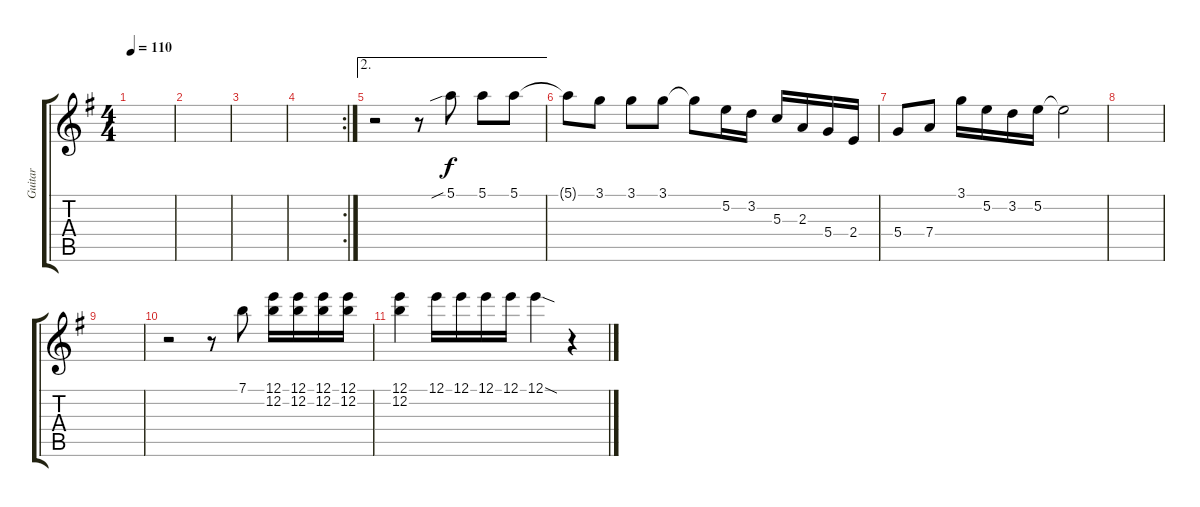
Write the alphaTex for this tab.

\track ("Guitar" "Guitar") {instrument acousticguitarsteel}
\staff {score tabs}
\tuning (E4 B3 G3 D3 A2 E2) {hide}
\ts (4 4)
\tempo 110
\clef g2
\ks eminor
|
|
|
\rc 2
|
\ae 2
r.2 r.8 5.1{sib}.8 5.1.8 5.1.8 |
5.1{t}.8 3.1.8 3.1.8 3.1.8 3.1{t}.8 5.2.16 3.2.16 5.3.16 2.3.16 5.4.16 2.4.16 |
5.4.8 7.4.8 3.1.16 5.2.16 3.2.16 5.2.16 5.2{t}.2 |
|
|
r.2 r.8 7.1.8 (12.1 12.2).16 (12.1 12.2).16 (12.1 12.2).16 (12.1 12.2).16 |
(12.1 12.2).4 12.1.16 12.1.16 12.1.16 12.1.16 12.1{sod}.4 r.4
